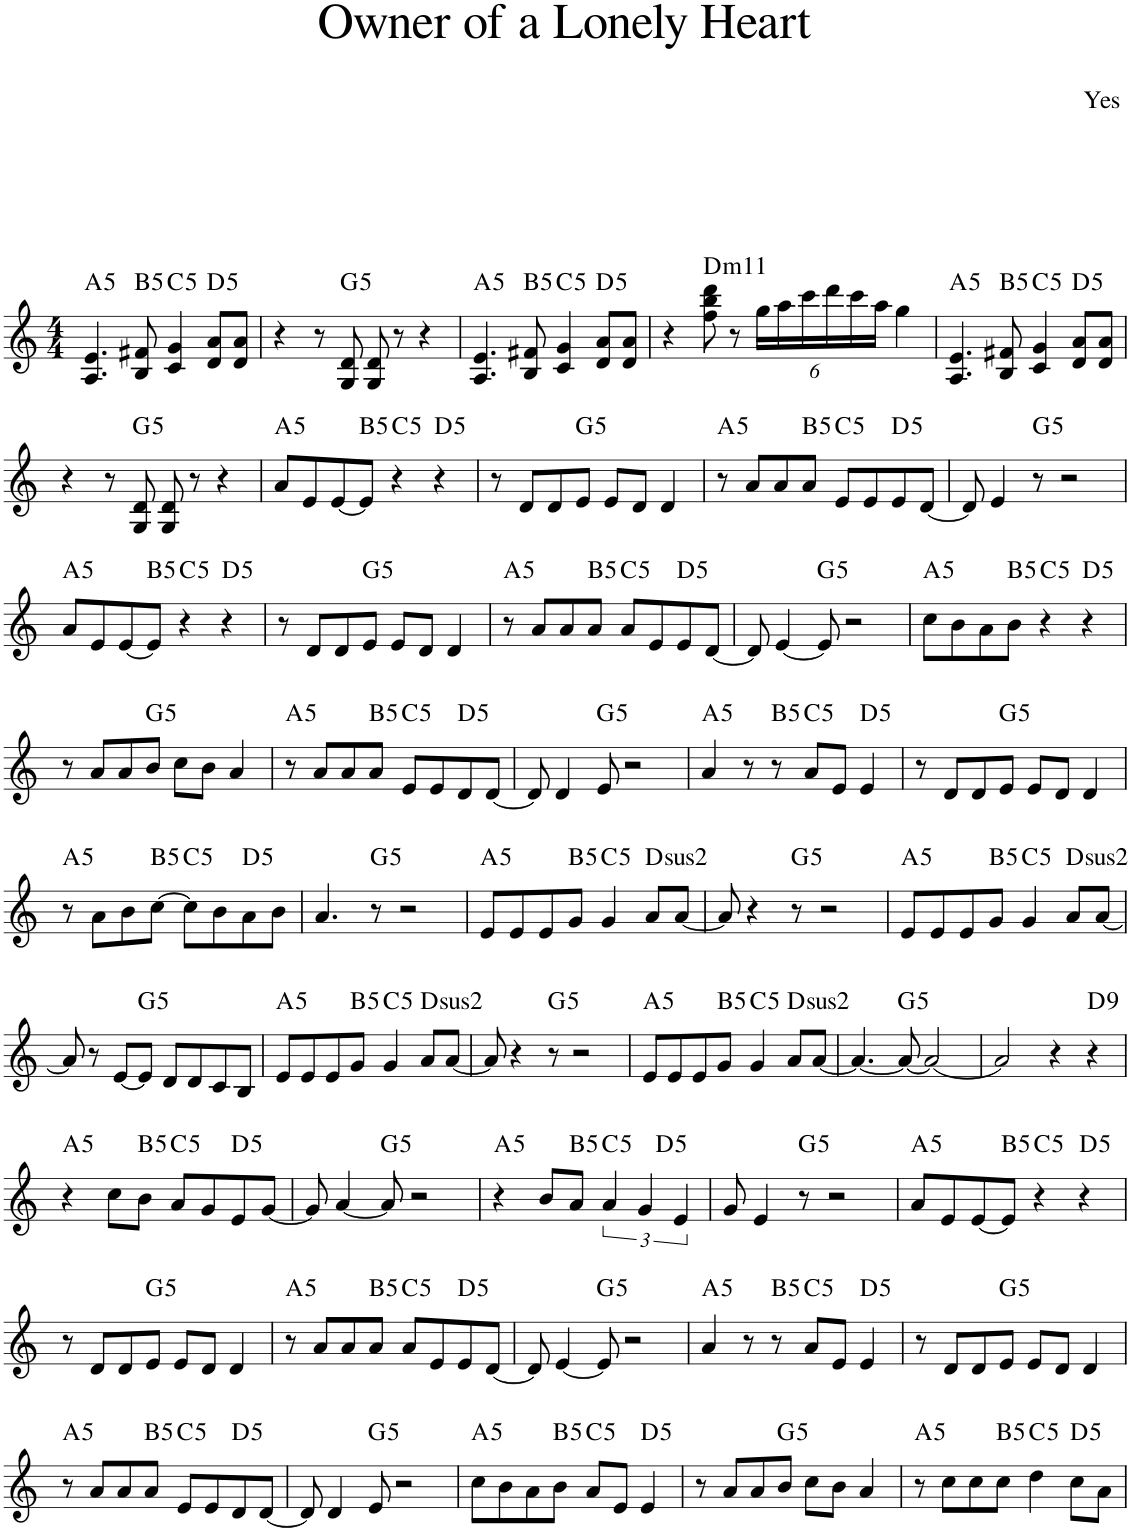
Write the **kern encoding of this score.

**kern	**harte
*part1	*part1
*staff1	*
*I"Piano	*
*I'Pno.	*
*clefG2	*
*k[]	*
*M4/4	*
=1	=1
!	!LO:H:kt=5
4.A/ 4.e/	A:(1,5)
!	!LO:H:kt=5
8B/ 8f#X/	B:(1,5)
!	!LO:H:kt=5
4c/ 4g/	C:(1,5)
!	!LO:H:kt=5
8d/ 8a/L	D:(1,5)
8d/ 8a/J	.
=2	=2
4r	.
8r	.
!	!LO:H:kt=5
8G/ 8d/	G:(1,5)
8G/ 8d/	.
8r	.
4r	.
=3	=3
!	!LO:H:kt=5
4.A/ 4.e/	A:(1,5)
!	!LO:H:kt=5
8B/ 8f#X/	B:(1,5)
!	!LO:H:kt=5
4c/ 4g/	C:(1,5)
!	!LO:H:kt=5
8d/ 8a/L	D:(1,5)
8d/ 8a/J	.
=4	=4
4r	.
!	!LO:H:kt=m11
8ff\ 8bb\ 8ddd\	D:min9(11)
8r	.
*Xbrackettup	*
24gg\LL	.
24aa\	.
24ccc\	.
24ddd\	.
24ccc\	.
24aa\JJ	.
4gg\	.
=5	=5
!	!LO:H:kt=5
4.A/ 4.e/	A:(1,5)
!	!LO:H:kt=5
8B/ 8f#X/	B:(1,5)
!	!LO:H:kt=5
4c/ 4g/	C:(1,5)
!	!LO:H:kt=5
8d/ 8a/L	D:(1,5)
8d/ 8a/J	.
!!LO:LB:g=z
=6	=6
4r	.
8r	.
!	!LO:H:kt=5
8G/ 8d/	G:(1,5)
8G/ 8d/	.
8r	.
4r	.
=7	=7
!	!LO:H:kt=5
8a/L	A:(1,5)
8e/	.
[8e/	.
!	!LO:H:kt=5
8e/J]	B:(1,5)
!	!LO:H:kt=5
4r	C:(1,5)
!	!LO:H:kt=5
4r	D:(1,5)
=8	=8
8r	.
8d/L	.
8d/	.
!	!LO:H:kt=5
8e/J	G:(1,5)
8e/L	.
8d/J	.
4d/	.
=9	=9
!	!LO:H:kt=5
8r	A:(1,5)
8a/L	.
8a/	.
!	!LO:H:kt=5
8a/J	B:(1,5)
!	!LO:H:kt=5
8e/L	C:(1,5)
8e/	.
!	!LO:H:kt=5
8e/	D:(1,5)
[8d/J	.
=10	=10
8d/]	.
4e/	.
!	!LO:H:kt=5
8r	G:(1,5)
2r	.
!!LO:LB:g=z
=11	=11
!	!LO:H:kt=5
8a/L	A:(1,5)
8e/	.
[8e/	.
!	!LO:H:kt=5
8e/J]	B:(1,5)
!	!LO:H:kt=5
4r	C:(1,5)
!	!LO:H:kt=5
4r	D:(1,5)
=12	=12
8r	.
8d/L	.
8d/	.
!	!LO:H:kt=5
8e/J	G:(1,5)
8e/L	.
8d/J	.
4d/	.
=13	=13
!	!LO:H:kt=5
8r	A:(1,5)
8a/L	.
8a/	.
!	!LO:H:kt=5
8a/J	B:(1,5)
!	!LO:H:kt=5
8a/L	C:(1,5)
8e/	.
!	!LO:H:kt=5
8e/	D:(1,5)
[8d/J	.
=14	=14
8d/]	.
[4e/	.
!	!LO:H:kt=5
8e/]	G:(1,5)
2r	.
=15	=15
!	!LO:H:kt=5
8cc\L	A:(1,5)
8b\	.
8a\	.
!	!LO:H:kt=5
8b\J	B:(1,5)
!	!LO:H:kt=5
4r	C:(1,5)
!	!LO:H:kt=5
4r	D:(1,5)
!!LO:LB:g=z
=16	=16
8r	.
8a/L	.
8a/	.
!	!LO:H:kt=5
8b/J	G:(1,5)
8cc\L	.
8b\J	.
4a/	.
=17	=17
!	!LO:H:kt=5
8r	A:(1,5)
8a/L	.
8a/	.
!	!LO:H:kt=5
8a/J	B:(1,5)
!	!LO:H:kt=5
8e/L	C:(1,5)
8e/	.
!	!LO:H:kt=5
8d/	D:(1,5)
[8d/J	.
=18	=18
8d/]	.
4d/	.
!	!LO:H:kt=5
8e/	G:(1,5)
2r	.
=19	=19
!	!LO:H:kt=5
4a/	A:(1,5)
8r	.
!	!LO:H:kt=5
8r	B:(1,5)
!	!LO:H:kt=5
8a/L	C:(1,5)
8e/J	.
!	!LO:H:kt=5
4e/	D:(1,5)
=20	=20
8r	.
8d/L	.
8d/	.
!	!LO:H:kt=5
8e/J	G:(1,5)
8e/L	.
8d/J	.
4d/	.
!!LO:LB:g=z
=21	=21
!	!LO:H:kt=5
8r	A:(1,5)
8a\L	.
8b\	.
!	!LO:H:kt=5
[8cc\J	B:(1,5)
!	!LO:H:kt=5
8cc\L]	C:(1,5)
8b\	.
!	!LO:H:kt=5
8a\	D:(1,5)
8b\J	.
=22	=22
4.a/	.
!	!LO:H:kt=5
8r	G:(1,5)
2r	.
=23	=23
!	!LO:H:kt=5
8e/L	A:(1,5)
8e/	.
8e/	.
!	!LO:H:kt=5
8g/J	B:(1,5)
!	!LO:H:kt=5
4g/	C:(1,5)
!	!LO:H:kt=2
8a/L	D:(1,2,5)
[8a/J	.
=24	=24
8a/]	.
4r	.
!	!LO:H:kt=5
8r	G:(1,5)
2r	.
=25	=25
!	!LO:H:kt=5
8e/L	A:(1,5)
8e/	.
8e/	.
!	!LO:H:kt=5
8g/J	B:(1,5)
!	!LO:H:kt=5
4g/	C:(1,5)
!	!LO:H:kt=2
8a/L	D:(1,2,5)
[8a/J	.
!!LO:LB:g=z
=26	=26
8a/]	.
8r	.
[8e/L	.
!	!LO:H:kt=5
8e/J]	G:(1,5)
8d/L	.
8d/	.
8c/	.
8B/J	.
=27	=27
!	!LO:H:kt=5
8e/L	A:(1,5)
8e/	.
8e/	.
!	!LO:H:kt=5
8g/J	B:(1,5)
!	!LO:H:kt=5
4g/	C:(1,5)
!	!LO:H:kt=2
8a/L	D:(1,2,5)
[8a/J	.
=28	=28
8a/]	.
4r	.
!	!LO:H:kt=5
8r	G:(1,5)
2r	.
=29	=29
!	!LO:H:kt=5
8e/L	A:(1,5)
8e/	.
8e/	.
!	!LO:H:kt=5
8g/J	B:(1,5)
!	!LO:H:kt=5
4g/	C:(1,5)
!	!LO:H:kt=2
8a/L	D:(1,2,5)
[8a/J	.
=30	=30
4.a/_	.
!	!LO:H:kt=5
8a/_	G:(1,5)
2a/_	.
=31	=31
2a/]	.
4r	.
!	!LO:H:kt=9
4r	D:9
!!LO:LB:g=z
=32	=32
!	!LO:H:kt=5
4r	A:(1,5)
8cc\L	.
!	!LO:H:kt=5
8b\J	B:(1,5)
!	!LO:H:kt=5
8a/L	C:(1,5)
8g/	.
!	!LO:H:kt=5
8e/	D:(1,5)
[8g/J	.
=33	=33
8g/]	.
[4a/	.
!	!LO:H:kt=5
8a/]	G:(1,5)
2r	.
=34	=34
!	!LO:H:kt=5
*^	*
4r	2.ryy	A:(1,5)
8b/L	.	.
!	!	!LO:H:kt=5
8a/J	.	B:(1,5)
*brackettup	*	*
!	!	!LO:H:kt=5
6a/	.	C:(1,5)
6g/	.	.
!	!	!LO:H:kt=5
.	4ryy	D:(1,5)
6e/	.	.
*v	*v	*
=35	=35
8g/	.
4e/	.
!	!LO:H:kt=5
8r	G:(1,5)
2r	.
=36	=36
!	!LO:H:kt=5
8a/L	A:(1,5)
8e/	.
[8e/	.
!	!LO:H:kt=5
8e/J]	B:(1,5)
!	!LO:H:kt=5
4r	C:(1,5)
!	!LO:H:kt=5
4r	D:(1,5)
!!LO:LB:g=z
=37	=37
8r	.
8d/L	.
8d/	.
!	!LO:H:kt=5
8e/J	G:(1,5)
8e/L	.
8d/J	.
4d/	.
=38	=38
!	!LO:H:kt=5
8r	A:(1,5)
8a/L	.
8a/	.
!	!LO:H:kt=5
8a/J	B:(1,5)
!	!LO:H:kt=5
8a/L	C:(1,5)
8e/	.
!	!LO:H:kt=5
8e/	D:(1,5)
[8d/J	.
=39	=39
8d/]	.
[4e/	.
!	!LO:H:kt=5
8e/]	G:(1,5)
2r	.
=40	=40
!	!LO:H:kt=5
4a/	A:(1,5)
8r	.
!	!LO:H:kt=5
8r	B:(1,5)
!	!LO:H:kt=5
8a/L	C:(1,5)
8e/J	.
!	!LO:H:kt=5
4e/	D:(1,5)
=41	=41
8r	.
8d/L	.
8d/	.
!	!LO:H:kt=5
8e/J	G:(1,5)
8e/L	.
8d/J	.
4d/	.
!!LO:LB:g=z
=42	=42
!	!LO:H:kt=5
8r	A:(1,5)
8a/L	.
8a/	.
!	!LO:H:kt=5
8a/J	B:(1,5)
!	!LO:H:kt=5
8e/L	C:(1,5)
8e/	.
!	!LO:H:kt=5
8d/	D:(1,5)
[8d/J	.
=43	=43
8d/]	.
4d/	.
!	!LO:H:kt=5
8e/	G:(1,5)
2r	.
=44	=44
!	!LO:H:kt=5
8cc\L	A:(1,5)
8b\	.
8a\	.
!	!LO:H:kt=5
8b\J	B:(1,5)
!	!LO:H:kt=5
8a/L	C:(1,5)
8e/J	.
!	!LO:H:kt=5
4e/	D:(1,5)
=45	=45
8r	.
8a/L	.
8a/	.
!	!LO:H:kt=5
8b/J	G:(1,5)
8cc\L	.
8b\J	.
4a/	.
=46	=46
!	!LO:H:kt=5
8r	A:(1,5)
8cc\L	.
8cc\	.
!	!LO:H:kt=5
8cc\J	B:(1,5)
!	!LO:H:kt=5
4dd\	C:(1,5)
!	!LO:H:kt=5
8cc\L	D:(1,5)
8a\J	.
=	=
*-	*-
